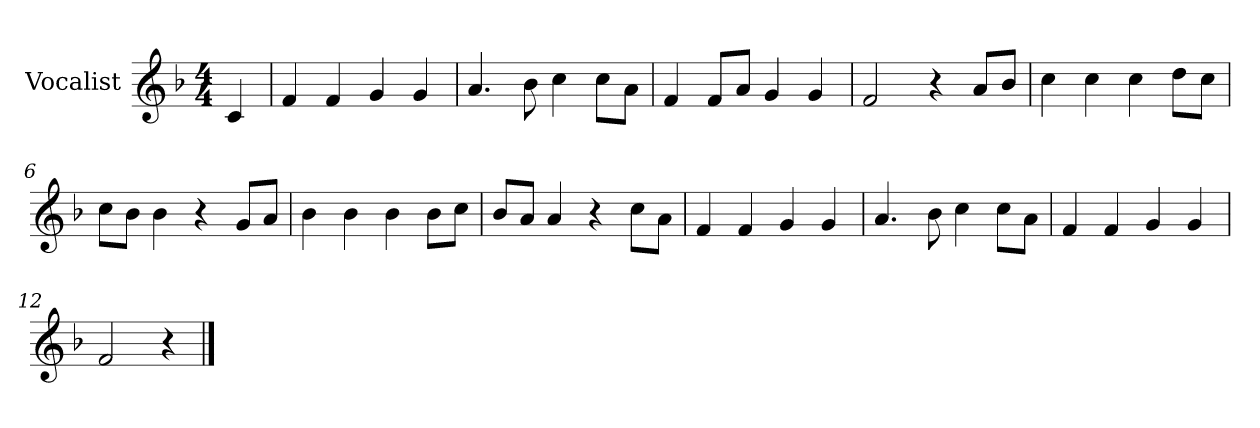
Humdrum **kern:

**kern
*part1
*staff1
*I"Vocalist
*k[b-]
*F:
*M4/4
=
4c
=1
4f
4f
4g
4g
=2
4.a
8b-
4cc
8ccL
8aJ
=3
4f
8fL
8aJ
4g
4g
=4
2f
4r
8aL
8b-J
=5
4cc
4cc
4cc
8ddL
8ccJ
=6
8ccL
8b-J
4b-
4r
8gL
8aJ
=7
4b-
4b-
4b-
8b-L
8ccJ
=8
8b-L
8aJ
4a
4r
8ccL
8aJ
=9
4f
4f
4g
4g
=10
4.a
8b-
4cc
8ccL
8aJ
=11
4f
4f
4g
4g
=12
2f
4r
==
*-
